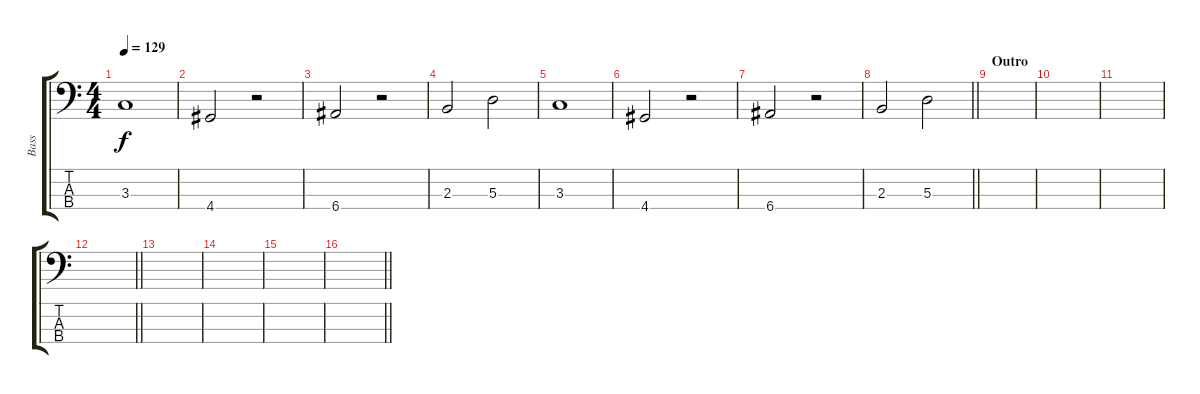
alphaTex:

\track ("Bass" "Bass") {instrument electricbassfinger}
\staff {score tabs}
\tuning (G2 D2 A1 E1) {hide}
\ts (4 4)
\tempo 129
\clef f4
\ks c
3.3.1{dy f} |
4.4.2 r.2 |
6.4.2 r.2 |
2.3.2 5.3.2 |
3.3.1 |
4.4.2 r.2 |
6.4.2 r.2 |
\barLineRight lightlight
2.3.2 5.3.2 |
\section ("" "Outro")
|
|
|
\barLineRight lightlight
|
|
|
|
\barLineRight lightlight
